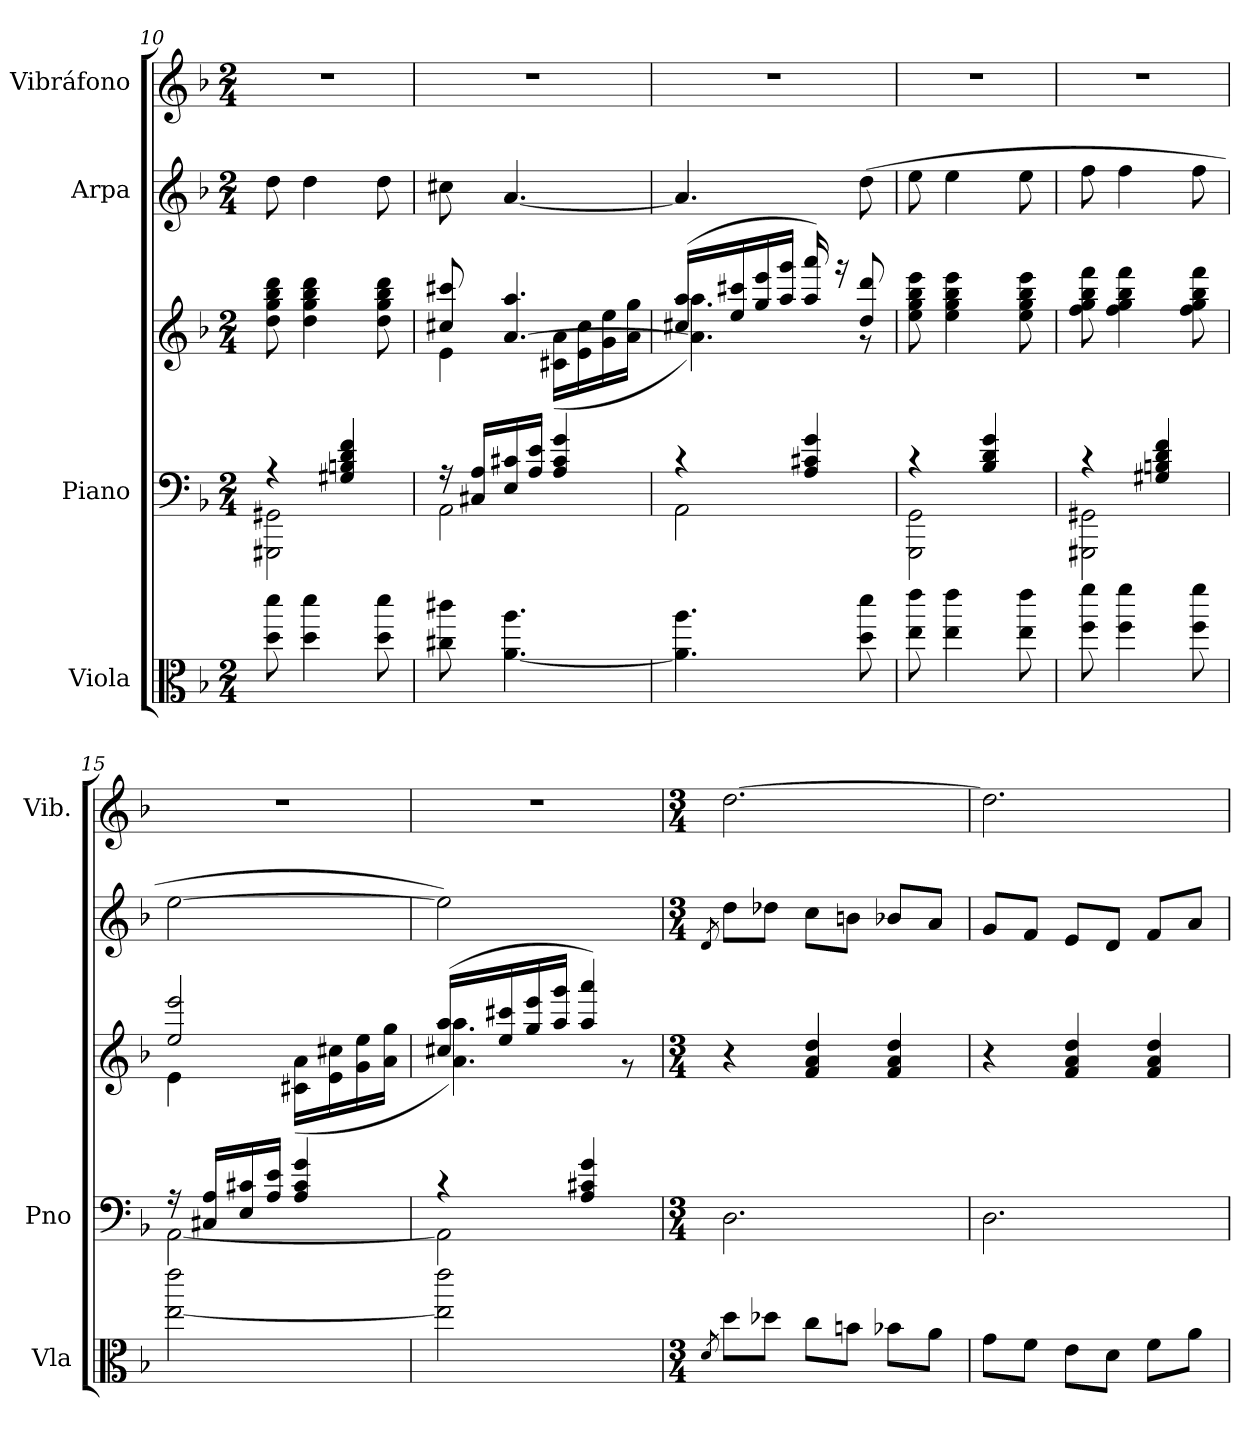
**kern	**kern	**kern	**kern	**kern
*part4	*part3	*part3	*part2	*part1
*staff5	*staff4	*staff3	*staff2	*staff1
*I"Viola	*I"Piano	*	*I"Arpa	*I"Vibráfono
*I'Vla	*I'Pno	*	*	*I'Vib.
*clefC3	*clefF4	*clefG2	*clefG2	*clefG2
*k[b-]	*k[b-]	*k[b-]	*k[b-]	*k[b-]
*M2/4	*M2/4	*M2/4	*M2/4	*M2/4
=10	=10	=10	=10	=10
*	*^	*	*	*
8dd\ 8ddd\	4r	2GGG#X\ 2GG#X\	8dd\ 8gg\ 8bb-\ 8ddd\	8dd\	2r
4dd\ 4ddd\	.	.	4dd\ 4gg\ 4bb-\ 4ddd\	4dd\	.
.	4G#X/ 4Bn/ 4d/ 4f/	.	.	.	.
8dd\ 8ddd\	.	.	8dd\ 8gg\ 8bb-\ 8ddd\	8dd\	.
=11	=11	=11	=11	=11	=11
*	*	*	*^	*	*
8cc#X\ 8ccc#X\	16r	2AA\	8cc#X/ 8ccc#X/	4e\	8cc#X\	2r
.	16C#X/ 16A/LL	.	.	.	.	.
[4.a\ 4.aa\	16E/ 16c#X/	.	[4.a/ 4.aa/	.	[4.a/	.
.	16A/ 16e/JJ	.	.	.	.	.
.	4A/ 4c#/ 4g/	.	.	(<16c#X\ 16a\LL	.	.
.	.	.	.	16e\ 16cc#\	.	.
.	.	.	.	16g\ 16ee\	.	.
.	.	.	.	16a\ 16gg\JJ	.	.
=12	=12	=12	=12	=12	=12	=12
4.a\] 4.aa\	4r	2AA\	(>16cc#X/ 16aa/LL	4.a\] 4.aa\)	4.a/]	2r
.	.	.	16ee/ 16ccc#X/	.	.	.
.	.	.	16gg/ 16eee/	.	.	.
.	.	.	16aa/ 16ggg/JJ	.	.	.
.	4A/ 4c#X/ 4g/	.	16aa/ 16aaa/)	.	.	.
.	.	.	16r	.	.	.
8dd\ 8ddd\	.	.	8dd/ 8ddd/	8r	(>8dd\	.
*	*	*	*v	*v	*	*
!!LO:LB:g=z
=13	=13	=13	=13	=13	=13
8ee\ 8eee\	4r	2GGG\ 2GG\	8ee\ 8gg\ 8bb-\ 8eee\	8ee\	2r
4ee\ 4eee\	.	.	4ee\ 4gg\ 4bb-\ 4eee\	4ee\	.
.	4B-/ 4d/ 4g/	.	.	.	.
8ee\ 8eee\	.	.	8ee\ 8gg\ 8bb-\ 8eee\	8ee\	.
=14	=14	=14	=14	=14	=14
8ff\ 8fff\	4r	2GGG#X\ 2GG#X\	8ff\ 8gg\ 8bb-\ 8fff\	8ff\	2r
4ff\ 4fff\	.	.	4ff\ 4gg\ 4bb-\ 4fff\	4ff\	.
.	4G#X/ 4Bn/ 4d/ 4f/	.	.	.	.
8ff\ 8fff\	.	.	8ff\ 8gg\ 8bb-\ 8fff\	8ff\	.
=15	=15	=15	=15	=15	=15
*	*	*	*^	*	*
[2ee\ 2eee\	16r	[2AA\	2ee/ 2eee/	4e\	[2ee\	2r
.	16C#X/ 16A/LL	.	.	.	.	.
.	16E/ 16c#X/	.	.	.	.	.
.	16A/ 16e/JJ	.	.	.	.	.
.	4A/ 4c#/ 4g/	.	.	(<16c#X\ 16a\LL	.	.
.	.	.	.	16e\ 16cc#X\	.	.
.	.	.	.	16g\ 16ee\	.	.
.	.	.	.	16a\ 16gg\JJ	.	.
=16	=16	=16	=16	=16	=16	=16
2ee\] 2eee\	4r	2AA\]	(>16cc#X/ 16aa/LL	4.a\ 4.aa\)	2ee\])	2r
.	.	.	16ee/ 16ccc#X/	.	.	.
.	.	.	16gg/ 16eee/	.	.	.
.	.	.	16aa/ 16ggg/JJ	.	.	.
.	4A/ 4c#X/ 4g/	.	4aa/ 4aaa/)	.	.	.
.	.	.	.	8r	.	.
*	*v	*v	*	*	*	*
*	*	*v	*v	*	*
=17	=17	=17	=17	=17
*M3/4	*M3/4	*M3/4	*M3/4	*M3/4
8qd/	.	.	8qd/	.
8dd\L	2.D\	4r	8dd\L	[2.dd\
8dd-X\J	.	.	8dd-X\J	.
8cc\L	.	4f/ 4a/ 4dd/	8cc\L	.
8bn\J	.	.	8bn\J	.
8b-X\L	.	4f/ 4a/ 4dd/	8b-X/L	.
8a\J	.	.	8a/J	.
=18	=18	=18	=18	=18
8g\L	2.D\	4r	8g/L	2.dd\]
8f\J	.	.	8f/J	.
8e\L	.	4f/ 4a/ 4dd/	8e/L	.
8d\J	.	.	8d/J	.
8f\L	.	4f/ 4a/ 4dd/	8f/L	.
8a\J	.	.	8a/J	.
=	=	=	=	=
*-	*-	*-	*-	*-
